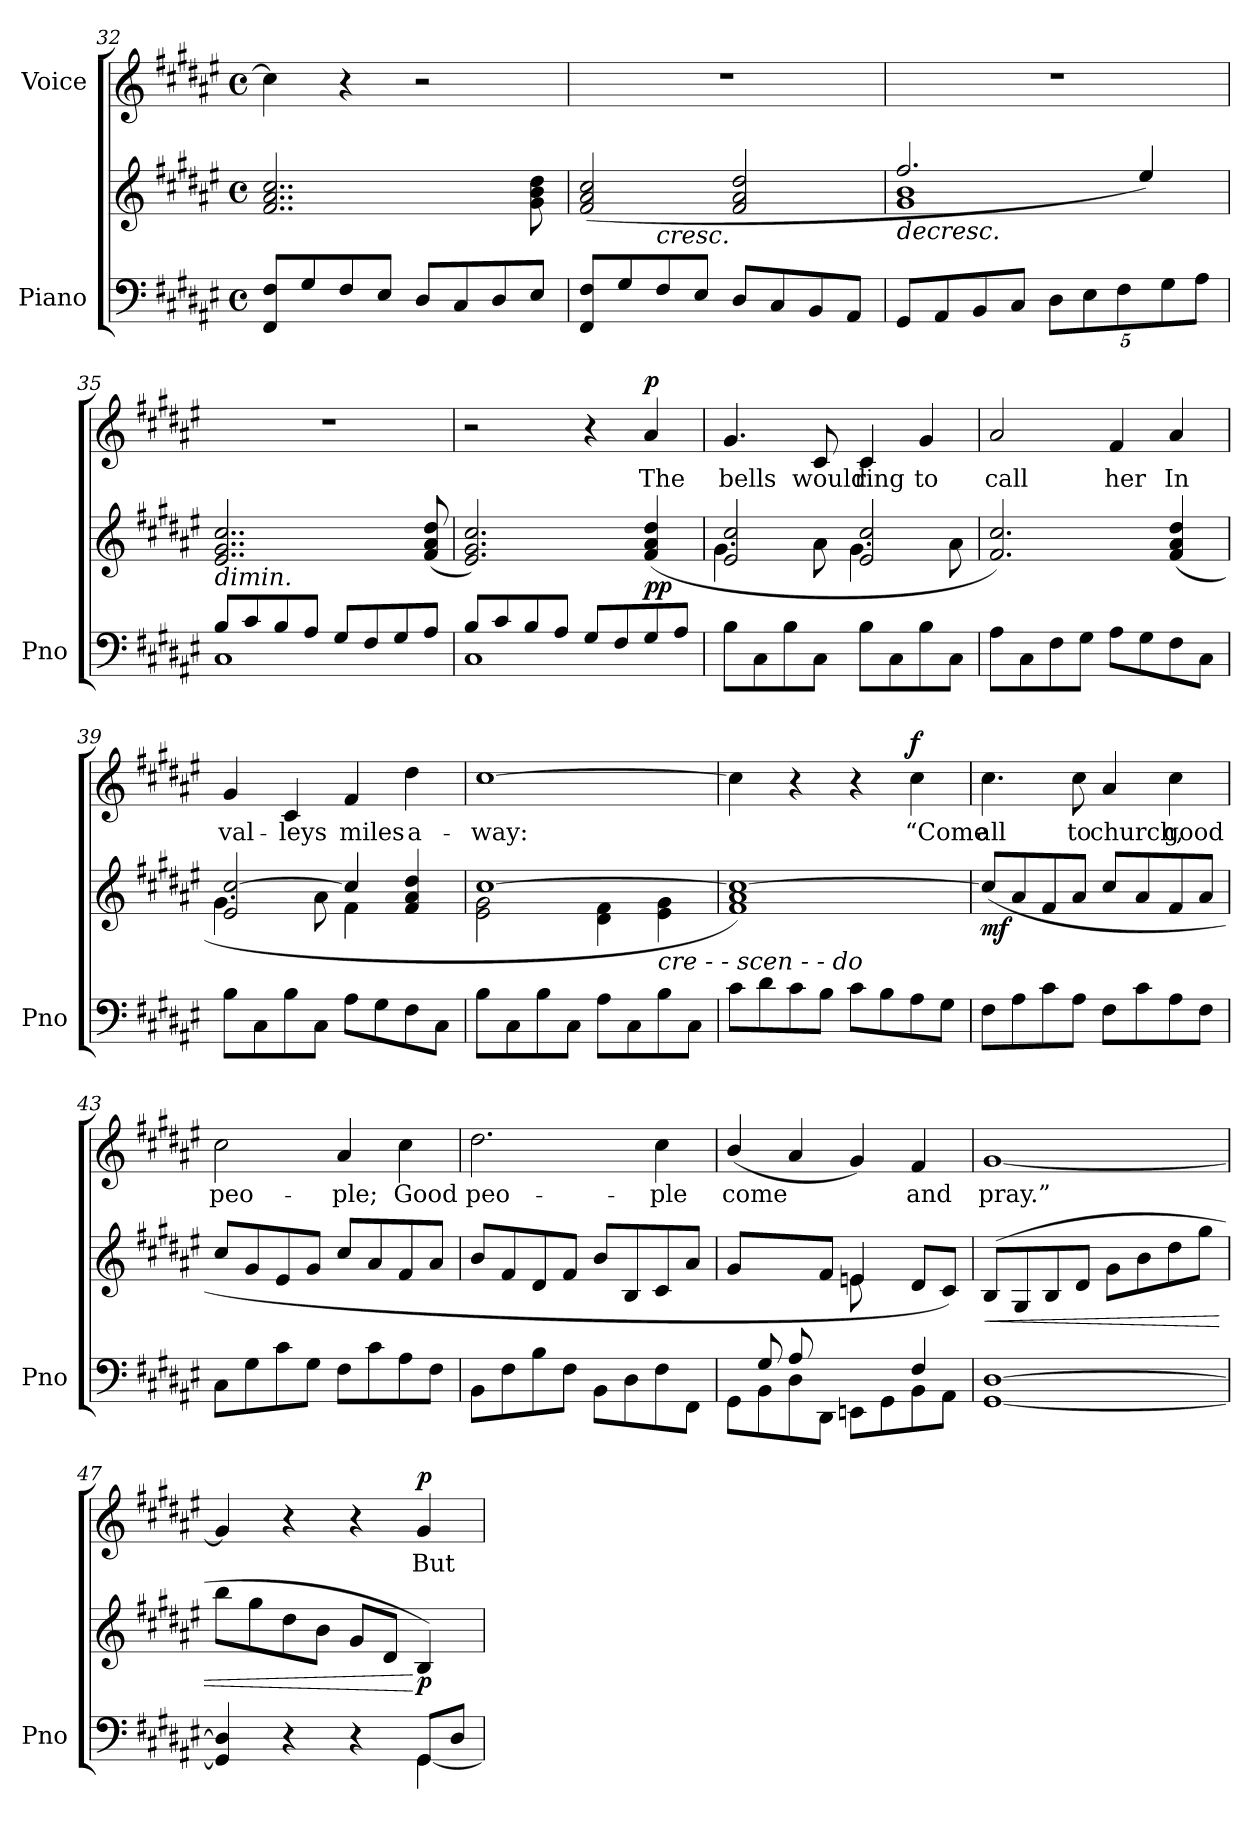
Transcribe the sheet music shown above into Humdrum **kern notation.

**kern	**kern	**dynam	**kern	**text	**dynam
*part2	*part2	*part2	*part1	*part1	*part1
*staff3	*staff2	*staff2/3	*staff1	*staff1	*staff1
*I"Piano	*	*	*I"Voice	*	*
*I'Pno	*	*	*	*	*
*clefF4	*clefG2	*	*clefG2	*	*
*k[f#c#g#d#a#e#]	*k[f#c#g#d#a#e#]	*	*k[f#c#g#d#a#e#]	*	*
*M4/4	*M4/4	*	*M4/4	*	*
*met(c)	*met(c)	*	*met(c)	*	*
=32	=32	=32	=32	=32	=32
8FF#/ 8F#/L	2..f#/ 2..a#/ 2..cc#/	.	4cc#\]	.	.
8G#/	.	.	.	.	.
8F#/	.	.	4r	.	.
8E#/J	.	.	.	.	.
8D#/L	.	.	2r	.	.
8C#/	.	.	.	.	.
8D#/	.	.	.	.	.
8E#/J	8g#\ 8b\ 8dd#\	.	.	.	.
=33	=33	=33	=33	=33	=33
*	*^	*	*	*	*
8FF#/ 8F#/L	(>2f#/ 2a#/ 2cc#/	4rAyy	.	1r	.	.
8G#/	.	.	.	.	.	.
!	!	!	!LO:HP:b	!	!	!
8F#/	.	4rAyy	<	.	.	.
8E#/J	.	.	.	.	.	.
8D#/L	2f#/ 2a#/ 2dd#/	2rcyy	.	.	.	.
8C#/	.	.	.	.	.	.
8BB/	.	.	.	.	.	.
8AA#/J	.	.	.	.	.	.
=34	=34	=34	=34	=34	=34	=34
!	!	!	!LO:HP:b	!	!	!
8GG#/L	2.ff#/	1g# 1b	>	1r	.	.
8AA#/	.	.	.	.	.	.
8BB/	.	.	.	.	.	.
8C#/J	.	.	.	.	.	.
*Xbrackettup	*	*	*	*	*	*
10D#\L	.	.	.	.	.	.
10E#\	.	.	.	.	.	.
10F#\	.	.	.	.	.	.
.	4ee#/)	.	[	.	.	.
10G#\	.	.	.	.	.	.
10A#\J	.	.	.	.	.	.
*	*v	*v	*	*	*	*
!!LO:LB:g=z
=35	=35	=35	=35	=35	=35
*^	*	*	*	*	*
!	!	!LO:TX:b:i:t=dimin.	!	!	!	!
8B/L	1C#	2..e#/ 2..g#/ 2..cc#/	.	1r	.	.
8c#/	.	.	.	.	.	.
8B/	.	.	.	.	.	.
8A#/J	.	.	.	.	.	.
8G#/L	.	.	.	.	.	.
8F#/	.	.	.	.	.	.
8G#/	.	.	.	.	.	.
8A#/J	.	(>8f#/ 8a#/ 8dd#/	.	.	.	.
=36	=36	=36	=36	=36	=36	=36
8B/L	1C#	2.e#/ 2.g#/ 2.cc#/)	.	2r	.	.
8c#/	.	.	.	.	.	.
8B/	.	.	.	.	.	.
8A#/J	.	.	.	.	.	.
8G#/L	.	.	.	4r	.	.
8F#/	.	.	.	.	.	.
!	!	!	!LO:DY:b	!	!LO:LY:b	!LO:DY:a
8G#/	.	(>4f#/ 4a#/ 4dd#/	pp	4a#/	The	p
8A#/J	.	.	.	.	.	.
*v	*v	*	*	*	*	*
=37	=37	=37	=37	=37	=37
*	*^	*	*	*	*
!	!	!	!	!	!LO:LY:b	!
8B\L	2e#/ 2cc#/	4.g#\	.	4.g#/	bells	.
8C#\	.	.	.	.	.	.
8B\	.	.	.	.	.	.
!	!	!	!	!	!LO:LY:b	!
8C#\J	.	8a#\	.	8c#/	would	.
!	!	!	!	!	!LO:LY:b	!
8B\L	2e#/ 2cc#/	4.g#\	.	4c#/	ring	.
8C#\	.	.	.	.	.	.
!	!	!	!	!	!LO:LY:b	!
8B\	.	.	.	4g#/	to	.
8C#\J	.	8a#\	.	.	.	.
=38	=38	=38	=38	=38	=38	=38
!	!	!	!	!	!LO:LY:b	!
*	*v	*v	*	*	*	*
8A#\L	2.f#/ 2.cc#/)	.	2a#/	call	.
8C#\	.	.	.	.	.
8F#\	.	.	.	.	.
8G#\J	.	.	.	.	.
!	!	!	!	!LO:LY:b	!
8A#\L	.	.	4f#/	her	.
8G#\	.	.	.	.	.
!	!	!	!	!LO:LY:b	!
8F#\	(>4f#/ 4a#/ 4dd#/	.	4a#/	In	.
8C#\J	.	.	.	.	.
!!LO:LB:g=z
=39	=39	=39	=39	=39	=39
*	*^	*	*	*	*
!	!	!	!	!	!LO:LY:b	!
8B\L	2e#/ [2cc#/	4.g#\	.	4g#/	val-	.
8C#\	.	.	.	.	.	.
!	!	!	!	!	!LO:LY:b	!
8B\	.	.	.	4c#/	-leys	.
8C#\J	.	8a#\	.	.	.	.
!	!	!	!	!	!LO:LY:b	!
8A#\L	4cc#/]	4f#\	.	4f#/	miles	.
8G#\	.	.	.	.	.	.
!	!	!	!	!	!LO:LY:b	!
8F#\	4f#/ 4a#/ 4dd#/	4ryy	.	4dd#\	a-	.
8C#\J	.	.	.	.	.	.
=40	=40	=40	=40	=40	=40	=40
!	!	!	!	!	!LO:LY:b	!
8B\L	[1cc#	2e#\ 2g#\	.	[1cc#	-way:	.
8C#\	.	.	.	.	.	.
8B\	.	.	.	.	.	.
8C#\J	.	.	.	.	.	.
8A#\L	.	4d#\ 4f#\	.	.	.	.
8C#\	.	.	.	.	.	.
!	!	!LO:TX:b:i:t=cre     -            -      scen      -           -      do	!	!	!	!
8B\	.	4e#\ 4g#\	.	.	.	.
8C#\J	.	.	.	.	.	.
*	*v	*v	*	*	*	*
=41	=41	=41	=41	=41	=41
8c#\L	1f# 1a# 1cc#_)	.	4cc#\]	.	.
8d#\	.	.	.	.	.
8c#\	.	.	4r	.	.
8B\J	.	.	.	.	.
8c#\L	.	.	4r	.	.
8B\	.	.	.	.	.
!	!	!	!	!LO:LY:b	!LO:DY:a
8A#\	.	.	4cc#\	“Come	f
8G#\J	.	.	.	.	.
!!LO:PB:g=z
=42	=42	=42	=42	=42	=42
!	!	!LO:DY:b	!	!LO:LY:b	!
8F#\L	(>8cc#/L]	mf	4.cc#\	all	.
8A#\	8a#/	.	.	.	.
8c#\	8f#/	.	.	.	.
!	!	!	!	!LO:LY:b	!
8A#\J	8a#/J	.	8cc#\	to	.
!	!	!	!	!LO:LY:b	!
8F#\L	8cc#/L	.	4a#/	church,	.
8c#\	8a#/	.	.	.	.
!	!	!	!	!LO:LY:b	!
8A#\	8f#/	.	4cc#\	good	.
8F#\J	8a#/J	.	.	.	.
=43	=43	=43	=43	=43	=43
!	!	!	!	!LO:LY:b	!
8C#\L	8cc#/L	.	2cc#\	peo-	.
8G#\	8g#/	.	.	.	.
8c#\	8e#/	.	.	.	.
8G#\J	8g#/J	.	.	.	.
!	!	!	!	!LO:LY:b	!
8F#\L	8cc#/L	.	4a#/	-ple;	.
8c#\	8a#/	.	.	.	.
!	!	!	!	!LO:LY:b	!
8A#\	8f#/	.	4cc#\	Good	.
8F#\J	8a#/J	.	.	.	.
=44	=44	=44	=44	=44	=44
!	!	!	!	!LO:LY:b	!
8BB\L	8b/L	.	2.dd#\	peo-	.
8F#\	8f#/	.	.	.	.
8B\	8d#/	.	.	.	.
8F#\J	8f#/J	.	.	.	.
8BB\L	8b/L	.	.	.	.
8D#\	8B/	.	.	.	.
!	!	!	!	!LO:LY:b	!
8F#\	8c#/	.	4cc#\	-ple	.
8FF#\J	8a#/J	.	.	.	.
=45	=45	=45	=45	=45	=45
*^	*^	*	*	*	*
*	*^	*	*	*	*	*	*
!	!	!	!	!	!	!	!LO:LY:b	!
8ryy	8ryy	8GG#\L	8g#/L	2ryy	.	(<4b/	come	.
8G#/	8ryy@	8BB\	4ryy	.	.	.	.	.
8A#/	8ryy@	8D#\	.	.	.	4a#/	.	.
2ryy	8ryy@	8DD#\J	8f#/J	.	.	.	.	.
.	8ryy@	8EEn\L	4en/	8e\L	.	4g#/)	.	.
.	8En/J	8GG#\	.	4.ryy	.	.	.	.
!	!	!	!	!	!	!	!LO:LY:b	!
.	4F#/	8BB\	8d#/L	.	.	4f#/	and	.
8ryy	.	8AA#\J	8c#/J)	.	.	.	.	.
*	*	*	*v	*v	*	*	*	*
!!LO:LB:g=z
=46	=46	=46	=46	=46	=46	=46	=46
!	!	!	!	!LO:HP:b	!	!LO:LY:b	!
*v	*v	*v	*	*	*	*	*
[1GG# [1D#	(>8B/L	<	[1g#	pray.”	.
.	8G#/	.	.	.	.
.	8B/	.	.	.	.
.	8d#/J	.	.	.	.
.	8g#\L	.	.	.	.
.	8b\	.	.	.	.
.	8dd#\	.	.	.	.
.	8gg#\J	.	.	.	.
.	.	]	.	.	.
=47	=47	=47	=47	=47	=47
*^	*	*	*	*	*
4GG#/] 4D#/]	2.ryy	8bb\L	.	4g#/]	.	.
.	.	8gg#\	.	.	.	.
4r	.	8dd#\	.	4r	.	.
.	.	8b\J	.	.	.	.
4r	.	8g#/L	.	4r	.	.
.	.	8d#/J	.	.	.	.
!	!	!	!LO:DY:n=1:b	!	!LO:LY:b	!LO:DY:a
8GG#/L	[4GG#\	4B/)	[ p	4g#/	But	p
8D#/J	.	.	.	.	.	.
*v	*v	*	*	*	*	*
=	=	=	=	=	=
*-	*-	*-	*-	*-	*-
